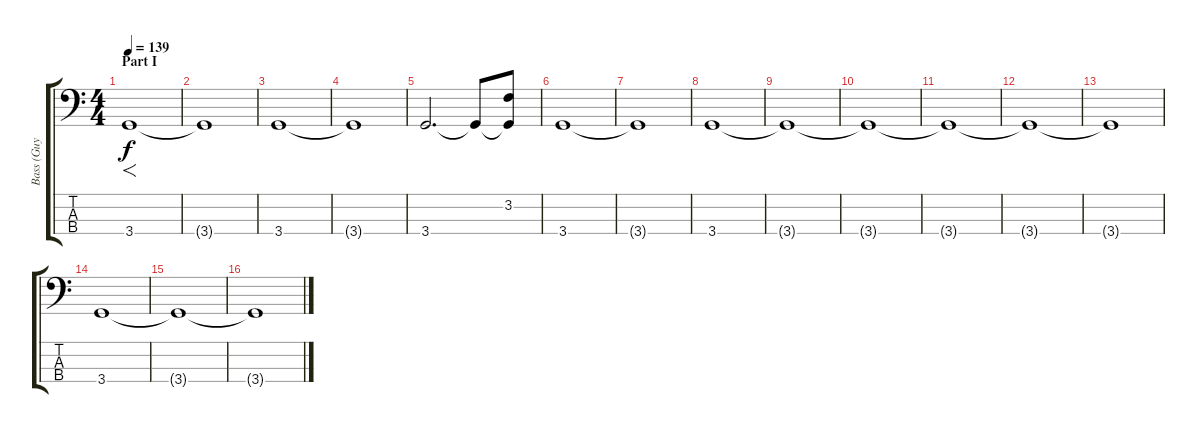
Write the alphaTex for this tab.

\track ("Bass (Guy Pratt)" "Bass (Guy ") {instrument electricbassfinger}
\staff {score tabs}
\tuning (G2 D2 A1 E1) {hide}
\ts (4 4)
\section ("" "Part I")
\tempo 139
\tempo 80
\tempo 139
\clef f4
\ks c
3.4.1{f dy f instrument electricbassfinger} |
3.4{t}.1 |
3.4.1 |
3.4{t}.1 |
3.4.2{d} 3.4{t}.8 (3.2 3.4{t}).8 |
3.4.1 |
3.4{t}.1 |
3.4.1 |
3.4{t}.1 |
3.4{t}.1 |
3.4{t}.1 |
3.4{t}.1 |
3.4{t}.1 |
3.4.1 |
3.4{t}.1 |
3.4{t}.1
